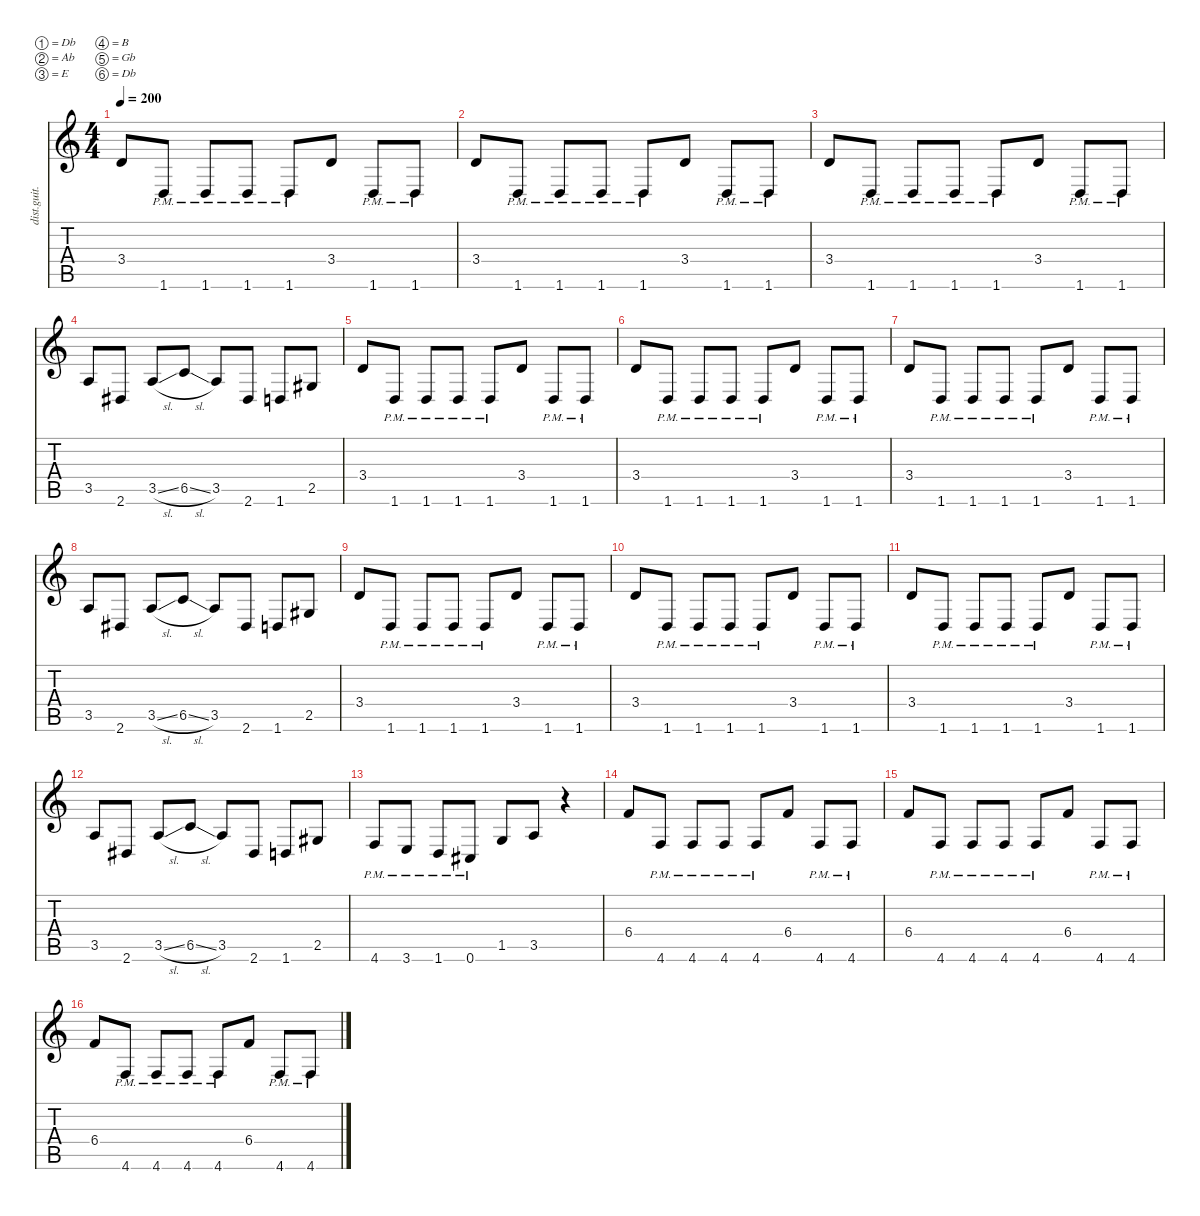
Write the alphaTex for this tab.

\defaultSystemsLayout 4
\hideDynamics
\bracketExtendMode nobrackets
\otherSystemsTrackNameOrientation horizontal
\track ("D. Waring Gtr." "dist.guit.") {instrument distortionguitar}
\staff {score tabs}
\tuning (Db4 Ab3 E3 B2 Gb2 Db2)
\ts (4 4)
\tempo 200
\clef g2
\ks c
3.4.8{dy f beam Up} 1.6{pm}.8{beam Up} 1.6{pm}.8{beam Up} 1.6{pm}.8{beam Up} 1.6{pm}.8{beam Up} 3.4.8{beam Up} 1.6{pm}.8{beam Up} 1.6{pm}.8{beam Up} |
3.4.8{beam Up} 1.6{pm}.8{beam Up} 1.6{pm}.8{beam Up} 1.6{pm}.8{beam Up} 1.6{pm}.8{beam Up} 3.4.8{beam Up} 1.6{pm}.8{beam Up} 1.6{pm}.8{beam Up} |
3.4.8{beam Up} 1.6{pm}.8{beam Up} 1.6{pm}.8{beam Up} 1.6{pm}.8{beam Up} 1.6{pm}.8{beam Up} 3.4.8{beam Up} 1.6{pm}.8{beam Up} 1.6{pm}.8{beam Up} |
3.5.8{beam Up} 2.6{acc #}.8{beam Up} 3.5{sl}.8{beam Up} 6.5{sl}.8{beam Up} 3.5.8{beam Up} 2.6{acc #}.8{beam Up} 1.6.8{beam Up} 2.5{acc #}.8{beam Up} |
3.4.8{beam Up} 1.6{pm}.8{beam Up} 1.6{pm}.8{beam Up} 1.6{pm}.8{beam Up} 1.6{pm}.8{beam Up} 3.4.8{beam Up} 1.6{pm}.8{beam Up} 1.6{pm}.8{beam Up} |
3.4.8{beam Up} 1.6{pm}.8{beam Up} 1.6{pm}.8{beam Up} 1.6{pm}.8{beam Up} 1.6{pm}.8{beam Up} 3.4.8{beam Up} 1.6{pm}.8{beam Up} 1.6{pm}.8{beam Up} |
3.4.8{beam Up} 1.6{pm}.8{beam Up} 1.6{pm}.8{beam Up} 1.6{pm}.8{beam Up} 1.6{pm}.8{beam Up} 3.4.8{beam Up} 1.6{pm}.8{beam Up} 1.6{pm}.8{beam Up} |
3.5.8{beam Up} 2.6{acc #}.8{beam Up} 3.5{sl}.8{beam Up} 6.5{sl}.8{beam Up} 3.5.8{beam Up} 2.6{acc #}.8{beam Up} 1.6.8{beam Up} 2.5{acc #}.8{beam Up} |
3.4.8{beam Up} 1.6{pm}.8{beam Up} 1.6{pm}.8{beam Up} 1.6{pm}.8{beam Up} 1.6{pm}.8{beam Up} 3.4.8{beam Up} 1.6{pm}.8{beam Up} 1.6{pm}.8{beam Up} |
3.4.8{beam Up} 1.6{pm}.8{beam Up} 1.6{pm}.8{beam Up} 1.6{pm}.8{beam Up} 1.6{pm}.8{beam Up} 3.4.8{beam Up} 1.6{pm}.8{beam Up} 1.6{pm}.8{beam Up} |
3.4.8{beam Up} 1.6{pm}.8{beam Up} 1.6{pm}.8{beam Up} 1.6{pm}.8{beam Up} 1.6{pm}.8{beam Up} 3.4.8{beam Up} 1.6{pm}.8{beam Up} 1.6{pm}.8{beam Up} |
3.5.8{beam Up} 2.6{acc #}.8{beam Up} 3.5{sl}.8{beam Up} 6.5{sl}.8{beam Up} 3.5.8{beam Up} 2.6{acc #}.8{beam Up} 1.6.8{beam Up} 2.5{acc #}.8{beam Up} |
4.6{pm}.8{beam Up} 3.6{pm}.8{beam Up} 1.6{pm}.8{beam Up} 0.6{pm acc #}.8{beam Up} 1.5.8{beam Up} 3.5.8{beam Up} r.4{beam Up} |
6.4.8{beam Up} 4.6{pm}.8{beam Up} 4.6{pm}.8{beam Up} 4.6{pm}.8{beam Up} 4.6{pm}.8{beam Up} 6.4.8{beam Up} 4.6{pm}.8{beam Up} 4.6{pm}.8{beam Up} |
6.4.8{beam Up} 4.6{pm}.8{beam Up} 4.6{pm}.8{beam Up} 4.6{pm}.8{beam Up} 4.6{pm}.8{beam Up} 6.4.8{beam Up} 4.6{pm}.8{beam Up} 4.6{pm}.8{beam Up} |
6.4.8{beam Up} 4.6{pm}.8{beam Up} 4.6{pm}.8{beam Up} 4.6{pm}.8{beam Up} 4.6{pm}.8{beam Up} 6.4.8{beam Up} 4.6{pm}.8{beam Up} 4.6{pm}.8{beam Up}
